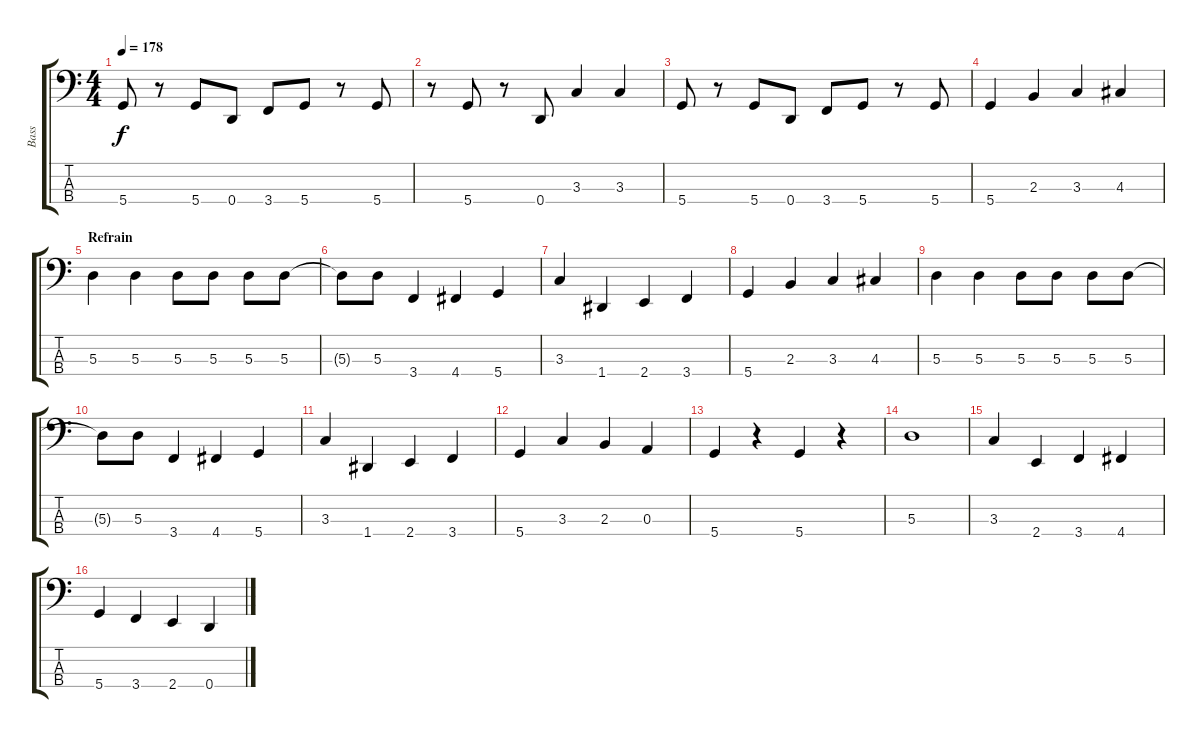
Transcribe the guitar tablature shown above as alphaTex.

\track ("Bass" "Bass") {instrument electricbassfinger}
\staff {score tabs}
\tuning (G2 D2 A1 D1) {hide}
\ts (4 4)
\tempo 178
\clef f4
\ks c
5.4.8{dy f} r.8 5.4.8 0.4.8 3.4.8 5.4.8 r.8 5.4.8 |
r.8 5.4.8 r.8 0.4.8 3.3.4 3.3.4 |
5.4.8 r.8 5.4.8 0.4.8 3.4.8 5.4.8 r.8 5.4.8 |
5.4.4 2.3.4 3.3.4 4.3.4 |
\section ("" "Refrain")
5.3.4 5.3.4 5.3.8 5.3.8 5.3.8 5.3.8 |
5.3{t}.8 5.3.8 3.4.4 4.4.4 5.4.4 |
3.3.4 1.4.4 2.4.4 3.4.4 |
5.4.4 2.3.4 3.3.4 4.3.4 |
5.3.4 5.3.4 5.3.8 5.3.8 5.3.8 5.3.8 |
5.3{t}.8 5.3.8 3.4.4 4.4.4 5.4.4 |
3.3.4 1.4.4 2.4.4 3.4.4 |
5.4.4 3.3.4 2.3.4 0.3.4 |
5.4.4 r.4 5.4.4 r.4 |
5.3.1 |
3.3.4 2.4.4 3.4.4 4.4.4 |
5.4.4 3.4.4 2.4.4 0.4.4
